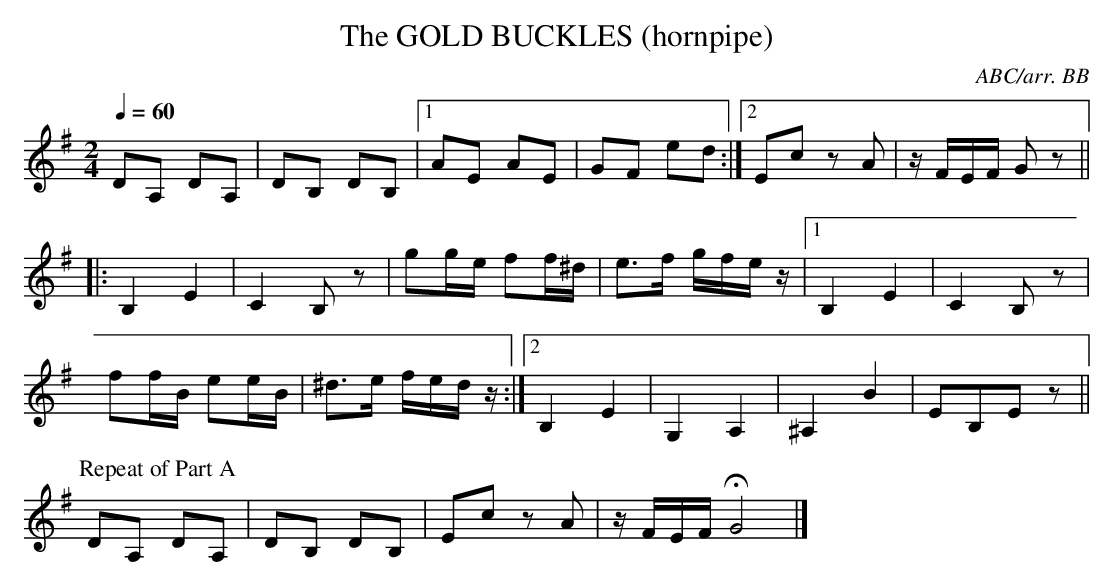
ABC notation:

X:1
T:GOLD BUCKLES (hornpipe), The
C:ABC/arr. BB
Y:"artistic jig". Normally I would have deleted the grace notes
but here they are an integral part of the tune, so they remain.
Q:1/4=60
M:2/4
L:1/8
K:G
\{^A,\}B,z \{^C\}Dz|\{F\}Gz \{^A\}dz|\{^D\}Ez \{G\}Az|c>B A/G/F/E/ |
DA, DA,|DB, DB, |1 AE AE|GF ed :|2 Ec zA|z/F/E/F/ Gz ||
|:B,2 E2|C2 B,z|gg/e/ ff/^d/|e>f g/f/e/z/ |1 B,2 E2|C2 B,z|
ff/B/ ee/B/|^d>e f/e/d/z/ :|2 B,2E2|G,2A,2|^A,2B2|EB,Ez ||
P:Repeat of Part A
\{^A,\}B,z \{^C\}Dz|\{F\}Gz \{^A\}dz|\{^D\}Ez \{G\}Az|c>B A/G/F/E/ |
DA, DA,|DB, DB,|Ec zA|z/F/E/F/ HG4 |]
